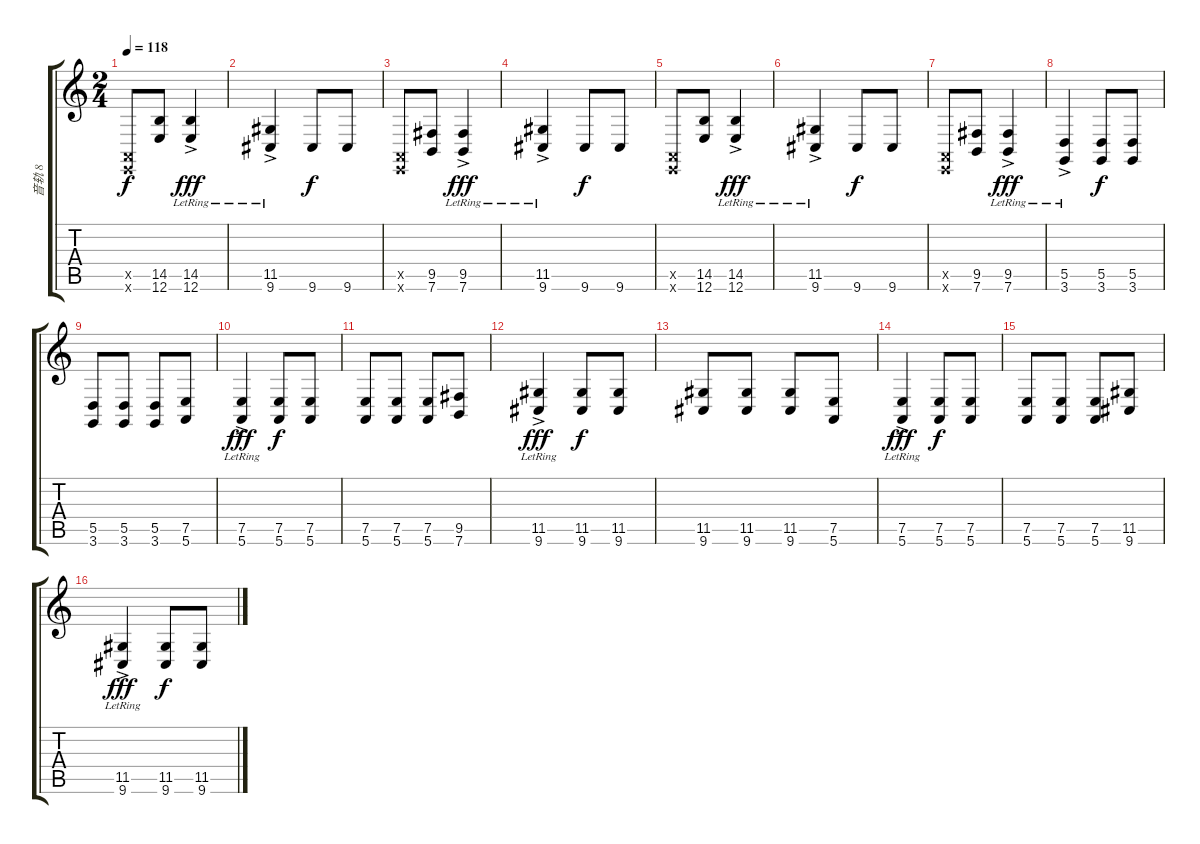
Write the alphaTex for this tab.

\track ("音轨 8" "音轨 8") {instrument churchorgan}
\staff {score tabs}
\tuning (E4 B3 G3 D3 A2 E2) {hide}
\ts (2 4)
\tempo 118
\clef g2
\ks c
(0.5{x} 0.6{x}).8{dy f} (14.5 12.6).8 (14.5{ac lr} 12.6{ac lr}).4{dy fff} |
(11.5{ac lr} 9.6{ac lr}).4 9.6.8{dy f} 9.6.8 |
(0.5{x} 0.6{x}).8 (9.5 7.6).8 (9.5{ac lr} 7.6{ac lr}).4{dy fff} |
(11.5{ac lr} 9.6{ac lr}).4 9.6.8{dy f} 9.6.8 |
(0.5{x} 0.6{x}).8 (14.5 12.6).8 (14.5{ac lr} 12.6{ac lr}).4{dy fff} |
(11.5{ac lr} 9.6{ac lr}).4 9.6.8{dy f} 9.6.8 |
(0.5{x} 0.6{x}).8 (9.5 7.6).8 (9.5{ac lr} 7.6{ac lr}).4{dy fff} |
(5.5 3.6{ac lr}).4 (5.5 3.6).8{dy f} (5.5 3.6).8 |
(5.5 3.6).8 (5.5 3.6).8 (5.5 3.6).8 (7.5 5.6).8 |
(7.5 5.6{ac lr}).4{dy fff} (7.5 5.6).8{dy f} (7.5 5.6).8 |
(7.5 5.6).8 (7.5 5.6).8 (7.5 5.6).8 (9.5 7.6).8 |
(11.5 9.6{ac lr}).4{dy fff} (11.5 9.6).8{dy f} (11.5 9.6).8 |
(11.5 9.6).8 (11.5 9.6).8 (11.5 9.6).8 (7.5 5.6).8 |
(7.5 5.6{ac lr}).4{dy fff} (7.5 5.6).8{dy f} (7.5 5.6).8 |
(7.5 5.6).8 (7.5 5.6).8 (7.5 5.6).8 (11.5 9.6).8 |
(11.5 9.6{ac lr}).4{dy fff} (11.5 9.6).8{dy f} (11.5 9.6).8
